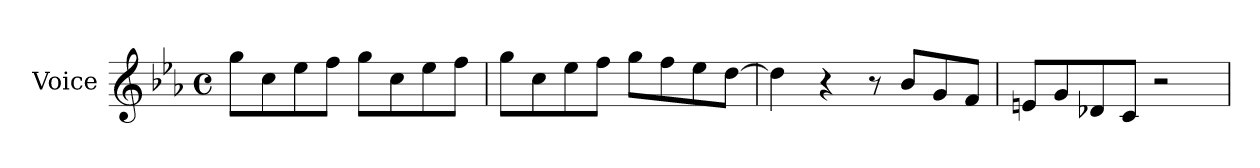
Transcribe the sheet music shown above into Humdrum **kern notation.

**kern
*part1
*staff1
*I"Voice
*I'Voice
*clefG2
*k[b-e-a-]
*M4/4
*met(c)
=1
8gg\L
8cc\
8ee-\
8ff\J
8gg\L
8cc\
8ee-\
8ff\J
=2
8gg\L
8cc\
8ee-\
8ff\J
8gg\L
8ff\
8ee-\
[>8dd\J
=3
4dd\]
4r
8r
8b-/L
8g/
8f/J
=4
8en/L
8g/
8d-X/
8c/J
2rcc
=
*-
